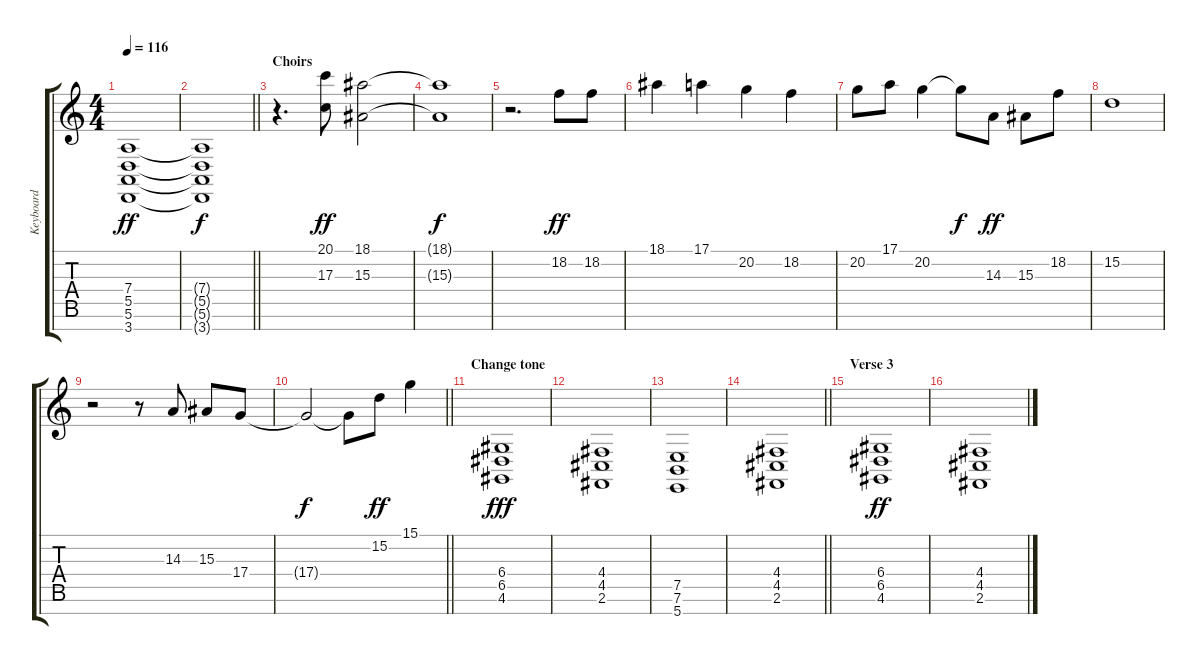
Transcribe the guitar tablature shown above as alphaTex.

\track ("Keyboard" "Keyboard") {instrument electricgrandpiano}
\staff {score tabs}
\tuning (E4 B3 G3 D3 A2 E2 B1) {hide}
\ts (4 4)
\tempo 116
\clef g2
\ks c
(7.4 5.5 5.6 3.7).1{dy ff balance 13 instrument electricgrandpiano} |
\barLineRight lightlight
(7.4{t} 5.5{t} 5.6{t} 3.7{t}).1{dy f} |
\section ("" "Choirs")
r.4{d} (20.1 17.3).8{dy ff} (18.1 15.3).2 |
(18.1{t} 15.3{t}).1{dy f} |
r.2{d} 18.2.8{dy ff} 18.2.8 |
18.1.4 17.1.4 20.2.4 18.2.4 |
20.2.8 17.1.8 20.2.4 20.2{t}.8{dy f} 14.3.8{dy ff} 15.3.8 18.2.8 |
15.2.1 |
r.2 r.8 14.3.8 15.3.8 17.4.8 |
\barLineRight lightlight
17.4{t}.2{dy f} 17.4{t}.8 15.2.8{dy ff} 15.1.4 |
\section ("" "Change tone")
(6.4 6.5 4.6).1{dy fff} |
(4.4 4.5 2.6).1 |
(7.5 7.6 5.7).1 |
\barLineRight lightlight
(4.4 4.5 2.6).1 |
\section ("" "Verse 3")
(6.4 6.5 4.6).1{dy ff} |
(4.4 4.5 2.6).1
